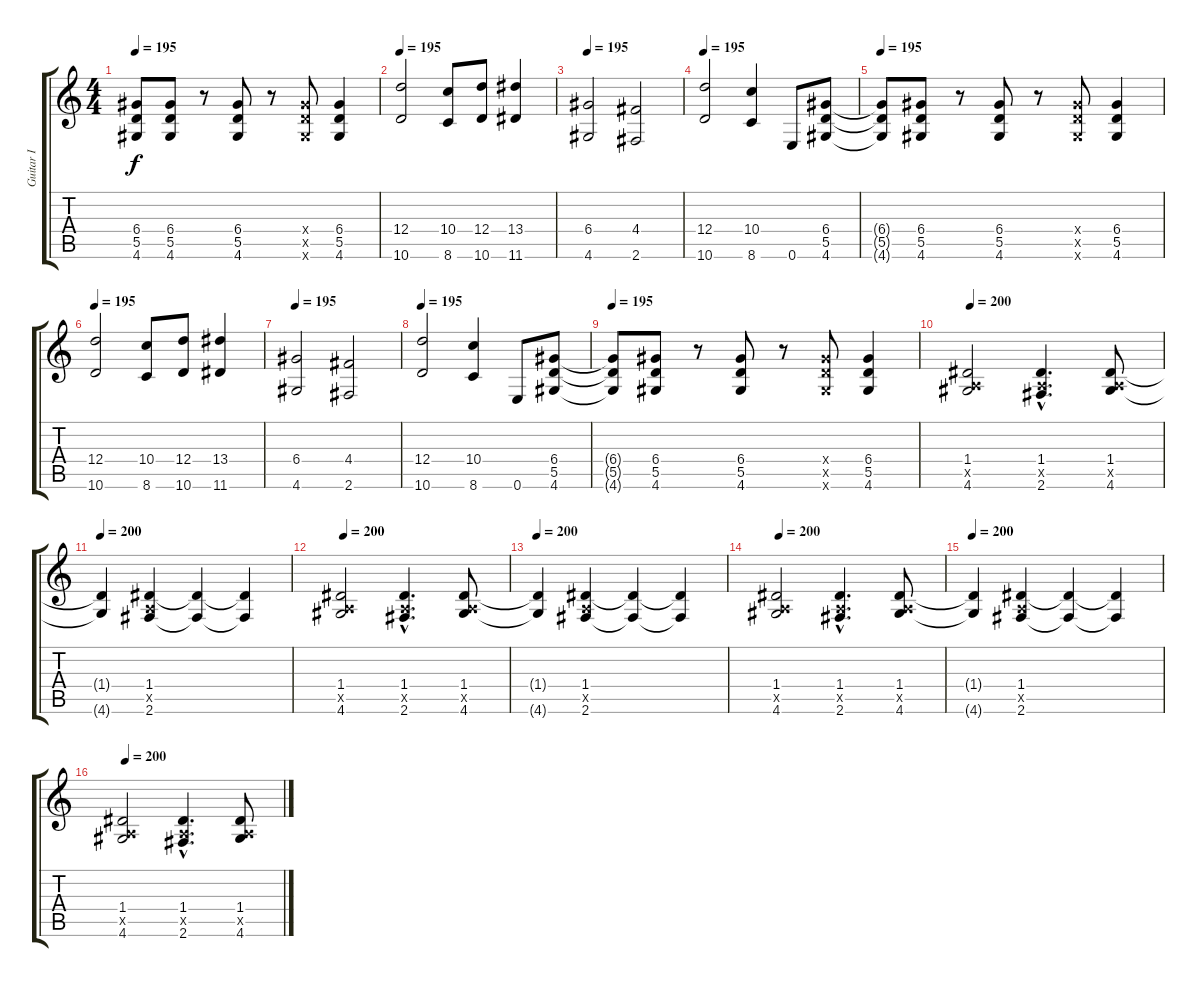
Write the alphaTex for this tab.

\track ("Guitar I" "Guitar I") {instrument distortionguitar}
\staff {score tabs}
\tuning (E4 B3 G3 D3 A2 E2) {hide}
\ts (4 4)
\tempo 195
\clef g2
\ks c
(6.4{t} 5.5{t} 4.6{t}).8{dy f} (6.4 5.5 4.6).8 r.8 (6.4 5.5 4.6).8 r.8 (6.4{x} 5.5{x} 4.6{x}).8 (6.4 5.5 4.6).4 |
\tempo 195
(12.4 10.6).2 (10.4 8.6).8 (12.4 10.6).8 (13.4 11.6).4 |
\tempo 195
(6.4 4.6).2 (4.4 2.6).2 |
\tempo 195
(12.4 10.6).2 (10.4 8.6).4 0.6.8 (6.4 5.5 4.6).8 |
\tempo 195
(6.4{t} 5.5{t} 4.6{t}).8 (6.4 5.5 4.6).8 r.8 (6.4 5.5 4.6).8 r.8 (6.4{x} 5.5{x} 4.6{x}).8 (6.4 5.5 4.6).4 |
\tempo 195
(12.4 10.6).2 (10.4 8.6).8 (12.4 10.6).8 (13.4 11.6).4 |
\tempo 195
(6.4 4.6).2 (4.4 2.6).2 |
\tempo 195
(12.4 10.6).2 (10.4 8.6).4 0.6.8 (6.4 5.5 4.6).8 |
\tempo 195
(6.4{t} 5.5{t} 4.6{t}).8 (6.4 5.5 4.6).8 r.8 (6.4 5.5 4.6).8 r.8 (6.4{x} 5.5{x} 4.6{x}).8 (6.4 5.5 4.6).4 |
\tempo 200
(1.4 0.5{x} 4.6).2 (1.4{hac} 0.5{hac x} 2.6{hac}).4{d} (1.4 0.5{x} 4.6).8 |
\tempo 200
(1.4{t} 4.6{t}).4 (1.4 0.5{x} 2.6).4 (1.4{t} 2.6{t}).4 (1.4{t} 2.6{t}).4 |
\tempo 200
(1.4 0.5{x} 4.6).2 (1.4{hac} 0.5{hac x} 2.6{hac}).4{d} (1.4 0.5{x} 4.6).8 |
\tempo 200
(1.4{t} 4.6{t}).4 (1.4 0.5{x} 2.6).4 (1.4{t} 2.6{t}).4 (1.4{t} 2.6{t}).4 |
\tempo 200
(1.4 0.5{x} 4.6).2 (1.4{hac} 0.5{hac x} 2.6{hac}).4{d} (1.4 0.5{x} 4.6).8 |
\tempo 200
(1.4{t} 4.6{t}).4 (1.4 0.5{x} 2.6).4 (1.4{t} 2.6{t}).4 (1.4{t} 2.6{t}).4 |
\tempo 200
(1.4 0.5{x} 4.6).2 (1.4{hac} 0.5{hac x} 2.6{hac}).4{d} (1.4 0.5{x} 4.6).8
